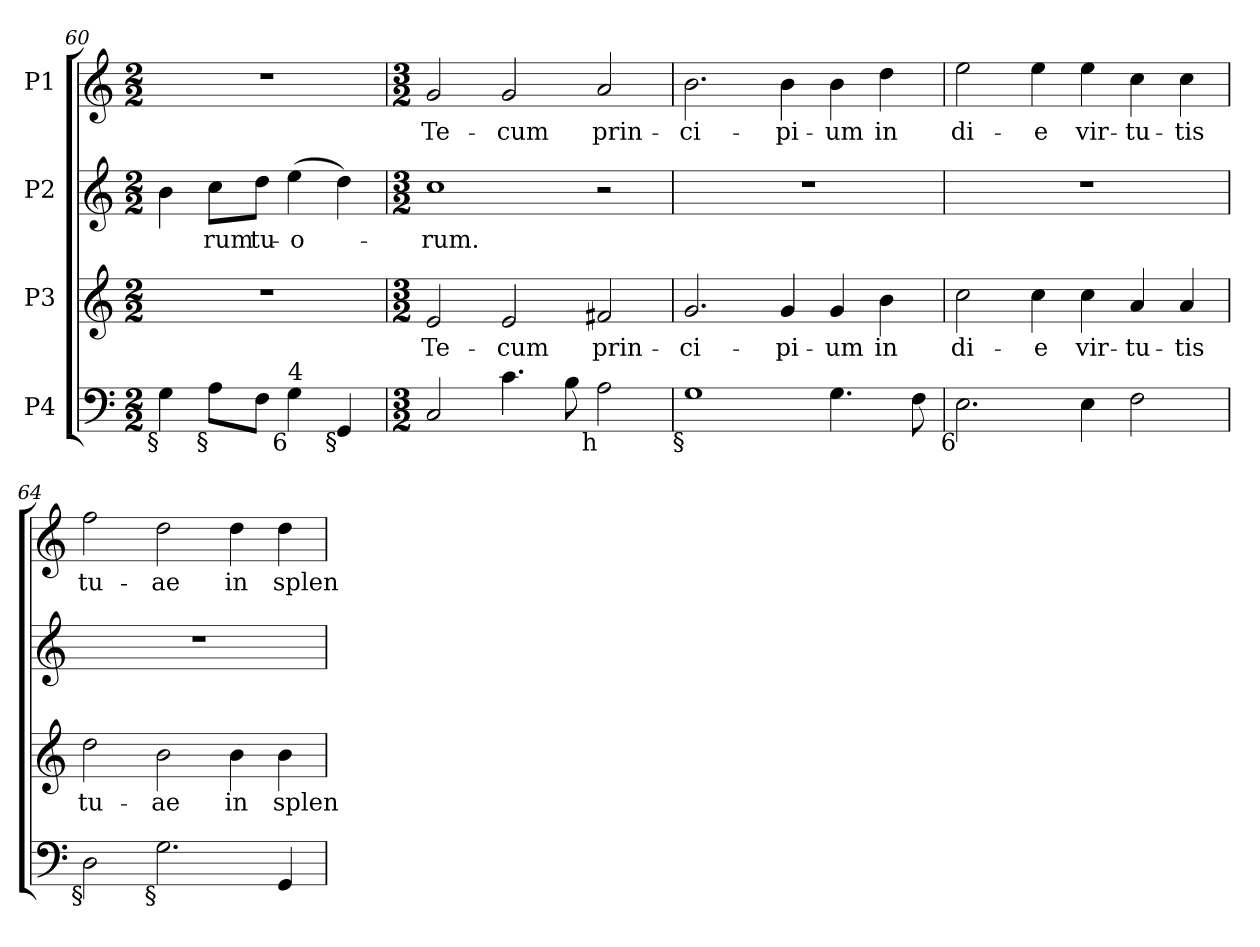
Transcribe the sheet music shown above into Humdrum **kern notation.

**kern	**kern	**text	**kern	**text	**kern	**text
*part4	*part3	*part3	*part2	*part2	*part1	*part1
*staff4	*staff3	*staff3	*staff2	*staff2	*staff1	*staff1
*I"P4	*I"P3	*	*I"P2	*	*I"P1	*
*clefF4	*clefG2	*	*clefG2	*	*clefG2	*
*k[]	*k[]	*	*k[]	*	*k[]	*
*C:	*C:	*	*C:	*	*C:	*
*M2/2	*M2/2	*	*M2/2	*	*M2/2	*
=60	=60	=60	=60	=60	=60	=60
!LO:TX:b:rj:t=§	!	!	!	!	!	!
4Gi\	1r	.	4bi\	.	1r	.
!LO:TX:b:rj:t=§	!	!	!	!	!	!
!	!	!	!	!LO:LY:b:color=#000000	!	!
8Ai\L	.	.	8cci\L	-rum	.	.
!	!	!	!	!LO:LY:b:color=#000000	!	!
8Fi\J	.	.	8ddi\J	tu-	.	.
!LO:TX:b:rj:t=6	!	!	!	!	!	!
!LO:TX:t=4	!	!	!	!	!	!
!	!	!	!	!LO:LY:b:color=#000000	!	!
4Gi\	.	.	(4eei\	-o-	.	.
!LO:TX:b:rj:t=§	!	!	!	!	!	!
4GGi/	.	.	4ddi\)	.	.	.
=61	=61	=61	=61	=61	=61	=61
*M3/2	*M3/2	*	*M3/2	*	*M3/2	*
!	!	!LO:LY:b:color=#000000	!	!	!	!
!	!	!	!	!LO:LY:b:color=#000000	!	!
!	!	!	!	!	!	!LO:LY:b:color=#000000
2Ci/	2ei/	Te-	1cci	-rum.	2gi/	Te-
!	!	!LO:LY:b:color=#000000	!	!	!	!
!	!	!	!	!	!	!LO:LY:b:color=#000000
4.ci\	2ei/	-cum	.	.	2gi/	-cum
8Bi\	.	.	.	.	.	.
!	!	!LO:LY:b:color=#000000	!	!	!	!
!LO:TX:b:rj:t=h	!	!	!	!	!	!
!	!	!	!	!	!	!LO:LY:b:color=#000000
2Ai\	2f#Xi/	prin-	2r	.	2ai/	prin-
=62	=62	=62	=62	=62	=62	=62
!	!	!LO:LY:b:color=#000000	!LO:N:vis=1	!	!	!
!LO:TX:b:rj:t=§	!	!	!	!	!	!
!	!	!	!	!	!	!LO:LY:b:color=#000000
1Gi	2.gi/	-ci-	1.r	.	2.bi\	-ci-
!	!	!LO:LY:b:color=#000000	!	!	!	!
!	!	!	!	!	!	!LO:LY:b:color=#000000
.	4gi/	-pi-	.	.	4bi\	-pi-
!	!	!LO:LY:b:color=#000000	!	!	!	!
!	!	!	!	!	!	!LO:LY:b:color=#000000
4.Gi\	4gi/	-um	.	.	4bi\	-um
!	!	!LO:LY:b:color=#000000	!	!	!	!
!	!	!	!	!	!	!LO:LY:b:color=#000000
.	4bi\	in	.	.	4ddi\	in
8Fi\	.	.	.	.	.	.
=63	=63	=63	=63	=63	=63	=63
!	!	!LO:LY:b:color=#000000	!LO:N:vis=1	!	!	!
!LO:TX:b:rj:t=6	!	!	!	!	!	!
!	!	!	!	!	!	!LO:LY:b:color=#000000
2.Ei\	2cci\	di-	1.r	.	2eei\	di-
!	!	!LO:LY:b:color=#000000	!	!	!	!
!	!	!	!	!	!	!LO:LY:b:color=#000000
.	4cci\	-e	.	.	4eei\	-e
!	!	!LO:LY:b:color=#000000	!	!	!	!
!	!	!	!	!	!	!LO:LY:b:color=#000000
4Ei\	4cci\	vir-	.	.	4eei\	vir-
!	!	!LO:LY:b:color=#000000	!	!	!	!
!	!	!	!	!	!	!LO:LY:b:color=#000000
2Fi\	4ai/	-tu-	.	.	4cci\	-tu-
!	!	!LO:LY:b:color=#000000	!	!	!	!
!	!	!	!	!	!	!LO:LY:b:color=#000000
.	4ai/	-tis	.	.	4cci\	-tis
!!LO:LB:g=z
=64	=64	=64	=64	=64	=64	=64
!	!	!LO:LY:b:color=#000000	!LO:N:vis=1	!	!	!
!LO:TX:b:rj:t=§	!	!	!	!	!	!
!	!	!	!	!	!	!LO:LY:b:color=#000000
2Di\	2ddi\	tu-	1.r	.	2ffi\	tu-
!	!	!LO:LY:b:color=#000000	!	!	!	!
!LO:TX:b:rj:t=§	!	!	!	!	!	!
!	!	!	!	!	!	!LO:LY:b:color=#000000
2.Gi\	2bi\	-ae	.	.	2ddi\	-ae
!	!	!LO:LY:b:color=#000000	!	!	!	!
!	!	!	!	!	!	!LO:LY:b:color=#000000
.	4bi\	in	.	.	4ddi\	in
!	!	!LO:LY:b:color=#000000	!	!	!	!
!	!	!	!	!	!	!LO:LY:b:color=#000000
4GGi/	4bi\	splen-	.	.	4ddi\	splen-
=	=	=	=	=	=	=
*-	*-	*-	*-	*-	*-	*-
